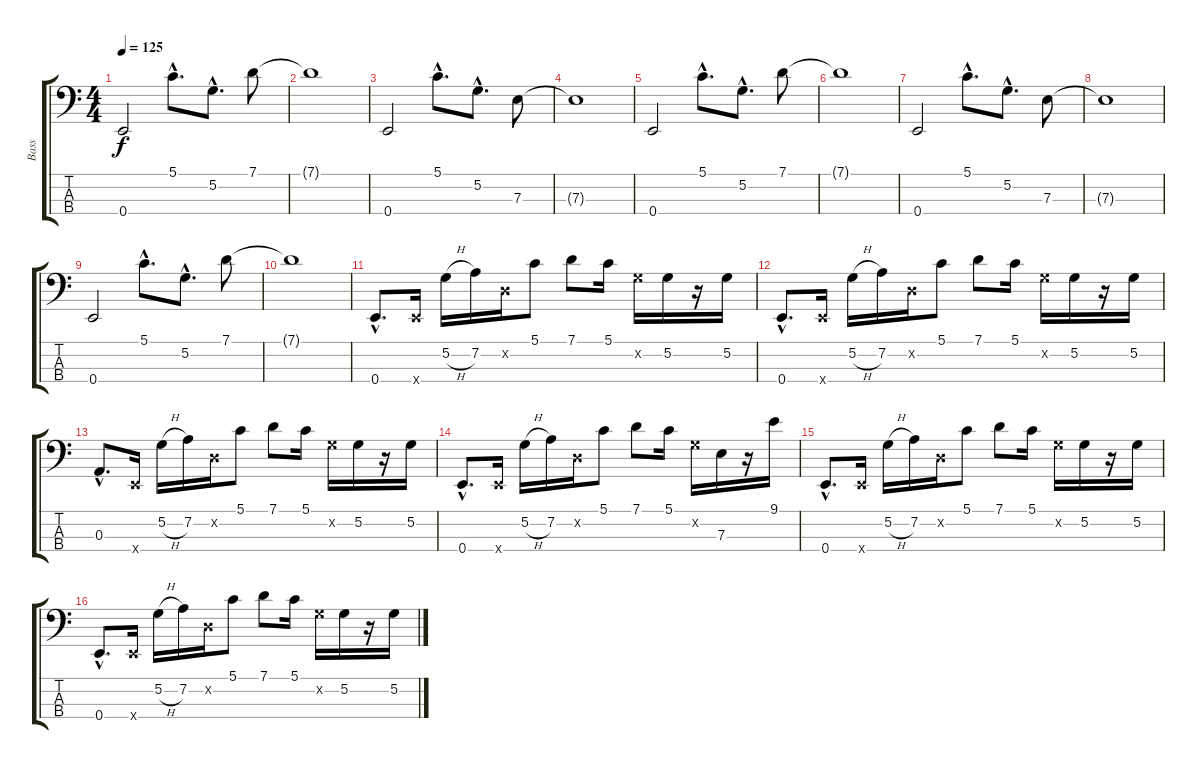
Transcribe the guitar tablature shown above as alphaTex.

\track ("Bass" "Bass") {instrument slapbass2}
\staff {score tabs}
\tuning (G2 D2 A1 E1) {hide}
\ts (4 4)
\tempo 125
\clef f4
\ks c
0.4.2{dy f} 5.1{hac}.8{d} 5.2{hac}.8{d} 7.1.8 |
7.1{t}.1 |
0.4.2 5.1{hac}.8{d} 5.2{hac}.8{d} 7.3.8 |
7.3{t}.1 |
0.4.2 5.1{hac}.8{d} 5.2{hac}.8{d} 7.1.8 |
7.1{t}.1 |
0.4.2 5.1{hac}.8{d} 5.2{hac}.8{d} 7.3.8 |
7.3{t}.1 |
0.4.2 5.1{hac}.8{d} 5.2{hac}.8{d} 7.1.8 |
7.1{t}.1 |
0.4{hac}.8{d} 0.4{x}.16 5.2{h}.16 7.2.16 0.2{x}.16 5.1.8 7.1.8 5.1.16 5.2{x}.16 5.2.16 r.16 5.2.16 |
0.4{hac}.8{d} 0.4{x}.16 5.2{h}.16 7.2.16 0.2{x}.16 5.1.8 7.1.8 5.1.16 5.2{x}.16 5.2.16 r.16 5.2.16 |
0.3{hac}.8{d} 0.4{x}.16 5.2{h}.16 7.2.16 0.2{x}.16 5.1.8 7.1.8 5.1.16 5.2{x}.16 5.2.16 r.16 5.2.16 |
0.4{hac}.8{d} 0.4{x}.16 5.2{h}.16 7.2.16 0.2{x}.16 5.1.8 7.1.8 5.1.16 5.2{x}.16 7.3.16 r.16 9.1.16 |
0.4{hac}.8{d} 0.4{x}.16 5.2{h}.16 7.2.16 0.2{x}.16 5.1.8 7.1.8 5.1.16 5.2{x}.16 5.2.16 r.16 5.2.16 |
0.4{hac}.8{d} 0.4{x}.16 5.2{h}.16 7.2.16 0.2{x}.16 5.1.8 7.1.8 5.1.16 5.2{x}.16 5.2.16 r.16 5.2.16
